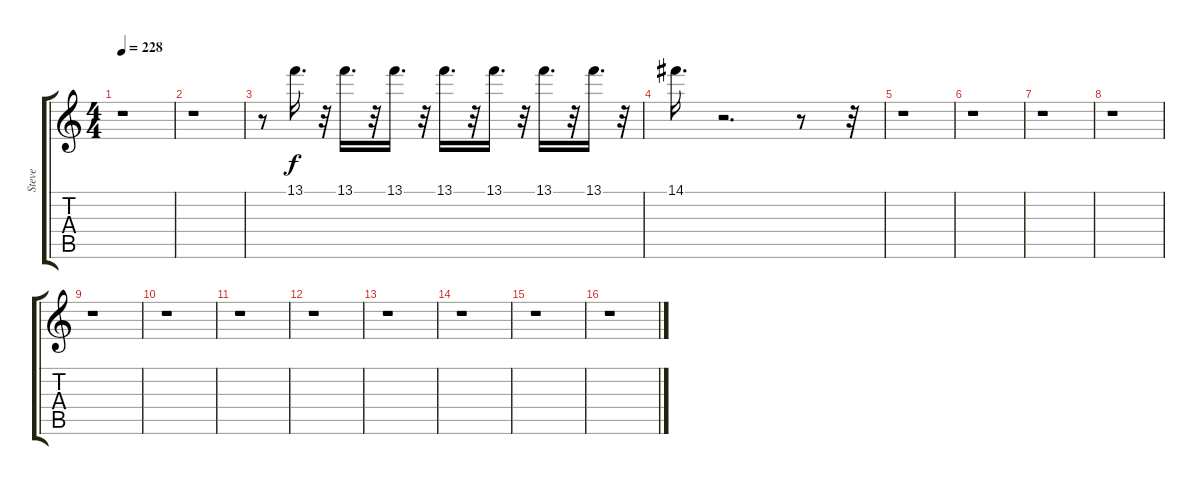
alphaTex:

\track ("Steve" "Steve") {instrument distortionguitar}
\staff {score tabs}
\tuning (E4 B3 G3 D3 A2 E2) {hide}
\ts (4 4)
\tempo 228
\clef g2
\ks c
r.1{dy f} |
r.1 |
r.8 13.1.16{d} r.32 13.1.16{d} r.32 13.1.16{d} r.32 13.1.16{d} r.32 13.1.16{d} r.32 13.1.16{d} r.32 13.1.16{d} r.32 |
14.1.16{d} r.2{d} r.8 r.32 |
r.1 |
r.1 |
r.1 |
r.1 |
r.1 |
r.1 |
r.1 |
r.1 |
r.1 |
r.1 |
r.1 |
r.1
